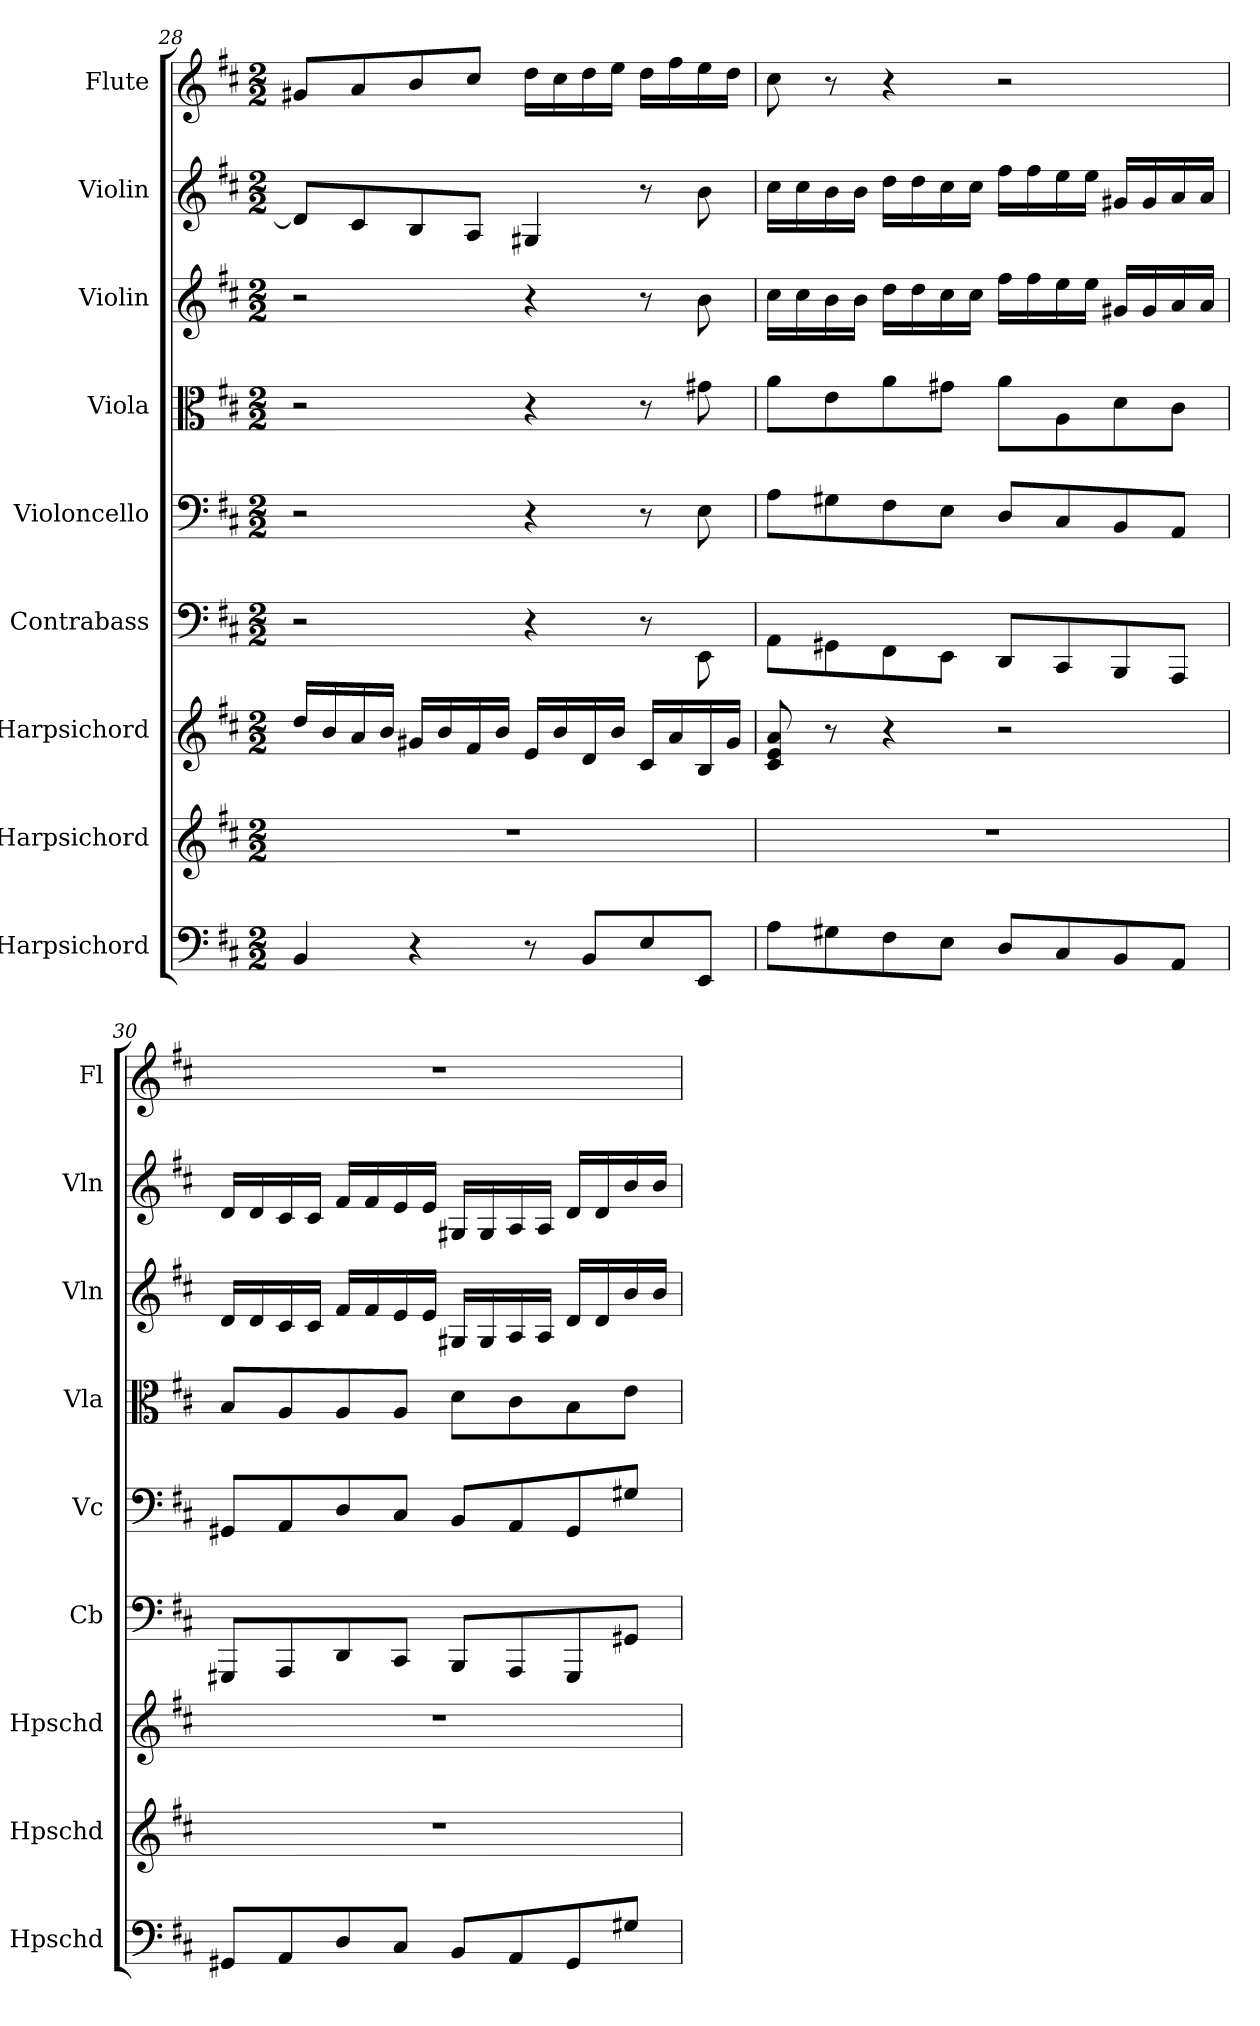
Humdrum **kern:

**kern	**kern	**kern	**kern	**kern	**kern	**kern	**kern	**kern
*part9	*part8	*part7	*part6	*part5	*part4	*part3	*part2	*part1
*staff9	*staff8	*staff7	*staff6	*staff5	*staff4	*staff3	*staff2	*staff1
*I"Harpsichord	*I"Harpsichord	*I"Harpsichord	*I"Contrabass	*I"Violoncello	*I"Viola	*I"Violin	*I"Violin	*I"Flute
*I'Hpschd	*I'Hpschd	*I'Hpschd	*I'Cb	*I'Vc	*I'Vla	*I'Vln	*I'Vln	*I'Fl
*clefF4	*clefG2	*clefG2	*clefF4	*clefF4	*clefC3	*clefG2	*clefG2	*clefG2
*	*	*	*ITrd7c12	*	*	*	*	*
*k[f#c#]	*k[f#c#]	*k[f#c#]	*k[f#c#]	*k[f#c#]	*k[f#c#]	*k[f#c#]	*k[f#c#]	*k[f#c#]
*D:	*D:	*D:	*D:	*D:	*D:	*D:	*D:	*D:
*M2/2	*M2/2	*M2/2	*M2/2	*M2/2	*M2/2	*M2/2	*M2/2	*M2/2
=28	=28	=28	=28	=28	=28	=28	=28	=28
4BB/	1r	16dd/LL	2r	2r	2r	2r	8d/L]	8g#X/L
.	.	16b/	.	.	.	.	.	.
.	.	16a/	.	.	.	.	8c#/	8a/
.	.	16b/JJ	.	.	.	.	.	.
4r	.	16g#X/LL	.	.	.	.	8B/	8b/
.	.	16b/	.	.	.	.	.	.
.	.	16f#/	.	.	.	.	8A/J	8cc#/J
.	.	16b/JJ	.	.	.	.	.	.
8r	.	16e/LL	4r	4r	4r	4r	4G#X/	16dd\LL
.	.	16b/	.	.	.	.	.	16cc#\
8BB/L	.	16d/	.	.	.	.	.	16dd\
.	.	16b/JJ	.	.	.	.	.	16ee\JJ
8E/	.	16c#/LL	8r	8r	8r	8r	8r	16dd\LL
.	.	16a/	.	.	.	.	.	16ff#\
8EE/J	.	16B/	8EEE\	8E\	8g#X\	8b\	8b\	16ee\
.	.	16g#/JJ	.	.	.	.	.	16dd\JJ
=29	=29	=29	=29	=29	=29	=29	=29	=29
8A\L	1r	8a/ 8e/ 8c#/	8AAA\L	8A\L	8a\L	16cc#\LL	16cc#\LL	8cc#\
.	.	.	.	.	.	16cc#\	16cc#\	.
8G#X\	.	8r	8GGG#X\	8G#X\	8e\	16b\	16b\	8r
.	.	.	.	.	.	16b\JJ	16b\JJ	.
8F#\	.	4r	8FFF#\	8F#\	8a\	16dd\LL	16dd\LL	4r
.	.	.	.	.	.	16dd\	16dd\	.
8E\J	.	.	8EEE\J	8E\J	8g#X\J	16cc#\	16cc#\	.
.	.	.	.	.	.	16cc#\JJ	16cc#\JJ	.
8D/L	.	2r	8DDD/L	8D/L	8a\L	16ff#\LL	16ff#\LL	2r
.	.	.	.	.	.	16ff#\	16ff#\	.
8C#/	.	.	8CCC#/	8C#/	8A\	16ee\	16ee\	.
.	.	.	.	.	.	16ee\JJ	16ee\JJ	.
8BB/	.	.	8BBBB/	8BB/	8d\	16g#X/LL	16g#X/LL	.
.	.	.	.	.	.	16g#/	16g#/	.
8AA/J	.	.	8AAAA/J	8AA/J	8c#\J	16a/	16a/	.
.	.	.	.	.	.	16a/JJ	16a/JJ	.
=30	=30	=30	=30	=30	=30	=30	=30	=30
8GG#X/L	1r	1r	8GGGG#X/L	8GG#X/L	8B/L	16d/LL	16d/LL	1r
.	.	.	.	.	.	16d/	16d/	.
8AA/	.	.	8AAAA/	8AA/	8A/	16c#/	16c#/	.
.	.	.	.	.	.	16c#/JJ	16c#/JJ	.
8D/	.	.	8DDD/	8D/	8A/	16f#/LL	16f#/LL	.
.	.	.	.	.	.	16f#/	16f#/	.
8C#/J	.	.	8CCC#/J	8C#/J	8A/J	16e/	16e/	.
.	.	.	.	.	.	16e/JJ	16e/JJ	.
8BB/L	.	.	8BBBB/L	8BB/L	8d\L	16G#X/LL	16G#X/LL	.
.	.	.	.	.	.	16G#/	16G#/	.
8AA/	.	.	8AAAA/	8AA/	8c#\	16A/	16A/	.
.	.	.	.	.	.	16A/JJ	16A/JJ	.
8GG#/	.	.	8GGGG#/	8GG#/	8B\	16d/LL	16d/LL	.
.	.	.	.	.	.	16d/	16d/	.
8G#X/J	.	.	8GGG#X/J	8G#X/J	8e\J	16b/	16b/	.
.	.	.	.	.	.	16b/JJ	16b/JJ	.
=	=	=	=	=	=	=	=	=
*-	*-	*-	*-	*-	*-	*-	*-	*-
